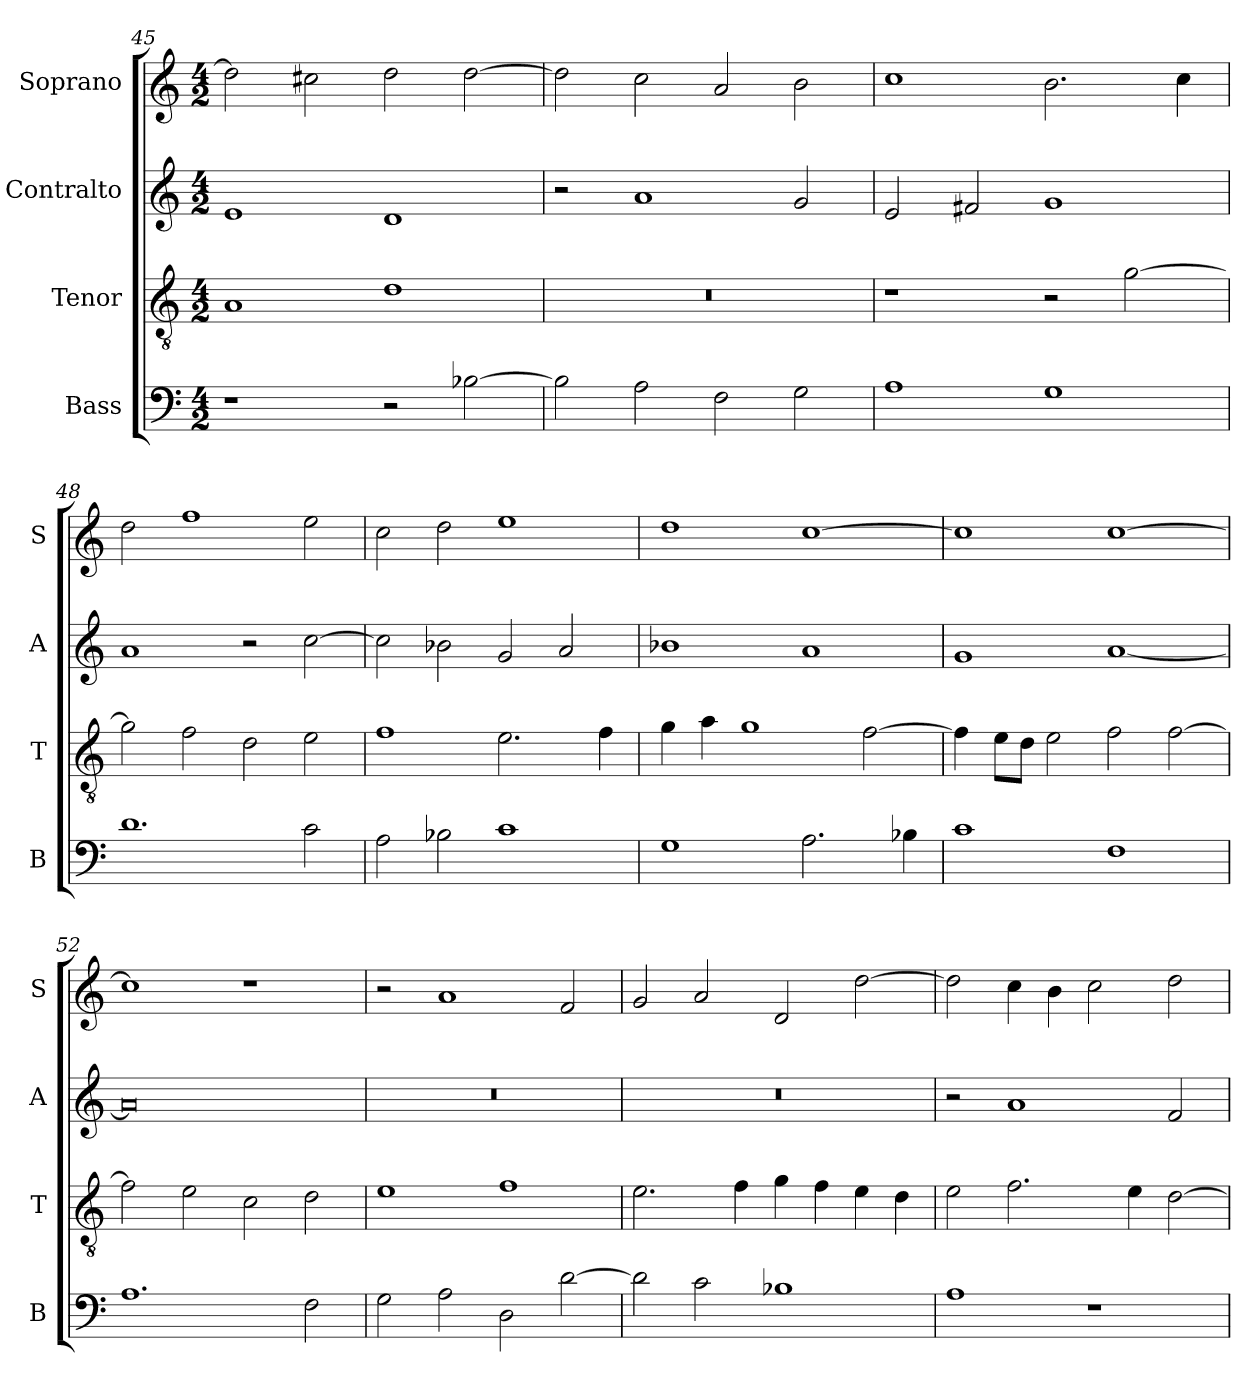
**kern	**kern	**kern	**kern
*part4	*part3	*part2	*part1
*staff4	*staff3	*staff2	*staff1
*I"Bass	*I"Tenor	*I"Contralto	*I"Soprano
*I'B	*I'T	*I'A	*I'S
*clefF4	*clefGv2	*clefG2	*clefG2
*k[]	*k[]	*k[]	*k[]
*D:dor	*D:dor	*D:dor	*D:dor
*M4/2	*M4/2	*M4/2	*M4/2
=45	=45	=45	=45
1r	1A	1e	2dd]
.	.	.	2cc#X
2r	1d	1d	2dd
[2B-X	.	.	[2dd
=46	=46	=46	=46
2B-]	0r	2r	2dd]
2A	.	1a	2cc
2F	.	.	2a
2G	.	2g	2b
=47	=47	=47	=47
1A	1r	2e	1cc
.	.	2f#X	.
1G	2r	1g	2.b
.	[2g	.	.
.	.	.	4cc
=48	=48	=48	=48
1.d	2g]	1a	2dd
.	2f	.	1ff
.	2d	2r	.
2c	2e	[2cc	2ee
=49	=49	=49	=49
2A	1f	2cc]	2cc
2B-X	.	2b-X	2dd
1c	2.e	2g	1ee
.	.	2a	.
.	4f	.	.
=50	=50	=50	=50
1G	4g	1b-X	1dd
.	4a	.	.
.	1g	.	.
2.A	.	1a	[1cc
.	[2f	.	.
4B-X	.	.	.
=51	=51	=51	=51
1c	4f]	1g	1cc]
.	8e\L	.	.
.	8d\J	.	.
.	2e	.	.
1F	2f	[1a	[1cc
.	[2f	.	.
=52	=52	=52	=52
1.A	2f]	0a]	1cc]
.	2e	.	.
.	2c	.	1r
2F	2d	.	.
=53	=53	=53	=53
2G	1e	0r	2r
2A	.	.	1a
2D	1f	.	.
[2d	.	.	2f
=54	=54	=54	=54
2d]	2.e	0r	2g
2c	.	.	2a
.	4f	.	.
1B-X	4g	.	2d
.	4f	.	.
.	4e	.	[2dd
.	4d	.	.
=55	=55	=55	=55
1A	2e	2r	2dd]
.	2.f	1a	4cc
.	.	.	4b
1r	.	.	2cc
.	4e	.	.
.	[2d	2f	2dd
=	=	=	=
*-	*-	*-	*-
